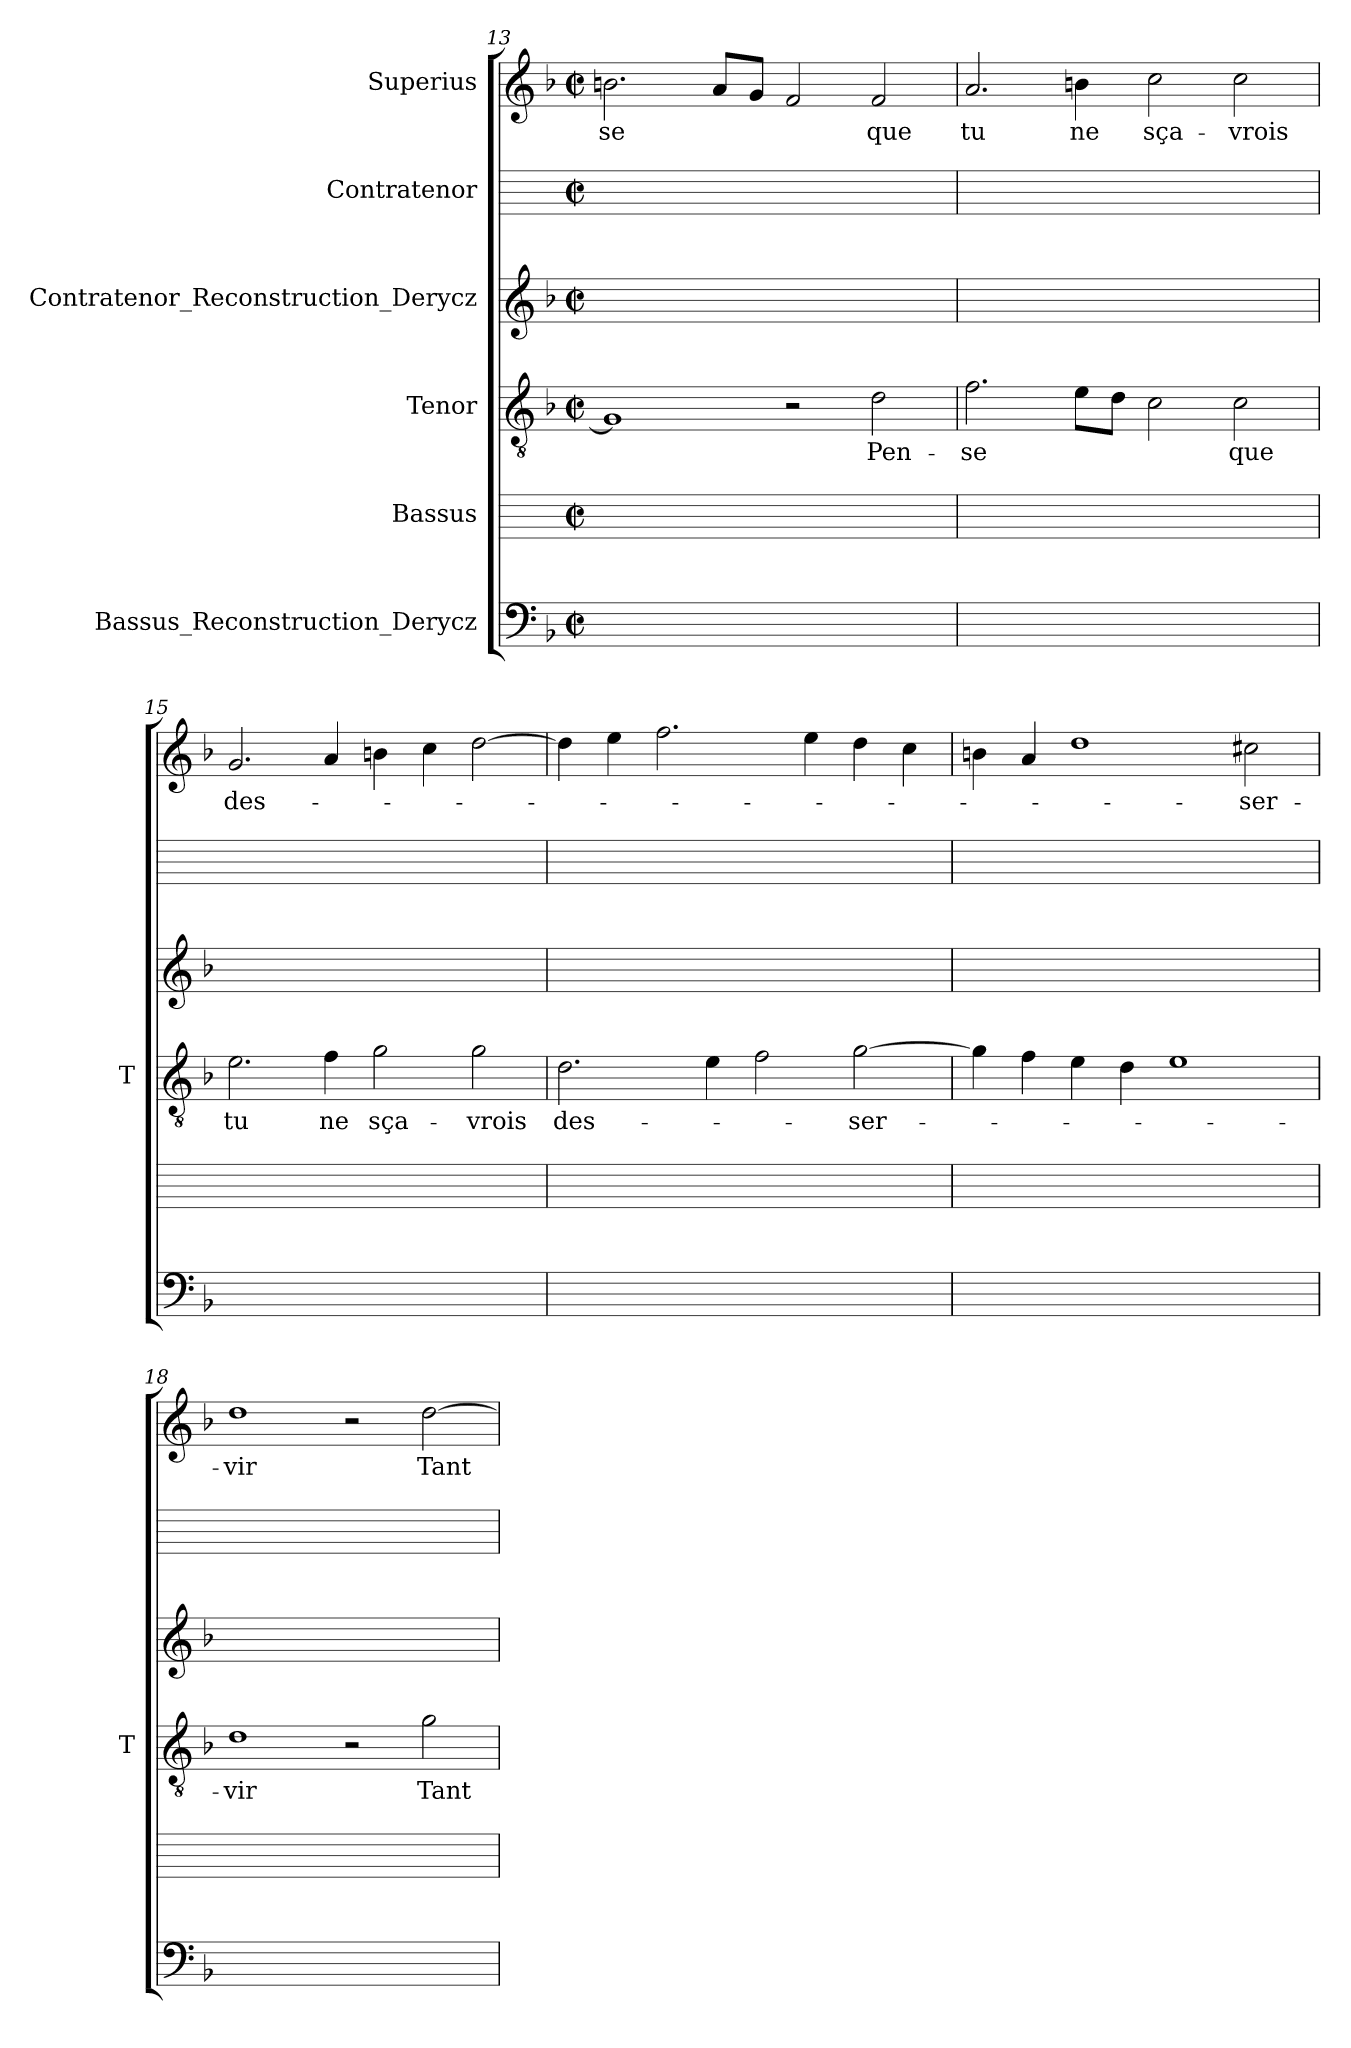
**kern	**kern	**kern	**text	**kern	**kern	**kern	**text
*part6	*part5	*part4	*part4	*part3	*part2	*part1	*part1
*staff6	*staff5	*staff4	*staff4	*staff3	*staff2	*staff1	*staff1
*I"Bassus_Reconstruction_Derycz	*I"Bassus	*I"Tenor	*	*I"Contratenor_Reconstruction_Derycz	*I"Contratenor	*I"Superius	*
*	*	*I'T	*	*	*	*	*
*clefF4	*	*clefGv2	*	*clefG2	*	*clefG2	*
*k[b-]	*	*k[b-]	*	*k[b-]	*	*k[b-]	*
*F:	*	*F:	*	*F:	*	*F:	*
*M2/2	*M2/2	*M2/2	*	*M2/2	*M2/2	*M2/2	*
*met(c|)	*met(c|)	*met(c|)	*	*met(c|)	*met(c|)	*met(c|)	*
=13	=13	=13	=13	=13	=13	=13	=13
0ryy	0ryy	1G]	.	0ryy	0ryy	2.b	-se
.	.	.	.	.	.	8aL	.
.	.	.	.	.	.	8gJ	.
.	.	2r	.	.	.	2f	.
.	.	2d	Pen-	.	.	2f	-que
!!LO:PB:g=z
=14	=14	=14	=14	=14	=14	=14	=14
0ryy	0ryy	2.f	-se	0ryy	0ryy	2.a	-tu
.	.	8eL	.	.	.	4b	-ne
.	.	8dJ	.	.	.	.	.
.	.	2c	.	.	.	2cc	sça-
.	.	2c	-que	.	.	2cc	-vrois
=15	=15	=15	=15	=15	=15	=15	=15
0ryy	0ryy	2.e	-tu	0ryy	0ryy	2.g	des-
.	.	4f	-ne	.	.	4a	.
.	.	2g	sça-	.	.	4b	.
.	.	.	.	.	.	4cc	.
.	.	2g	-vrois	.	.	[2dd	.
!!LO:PB:g=z
=16	=16	=16	=16	=16	=16	=16	=16
0ryy	0ryy	2.d	des-	0ryy	0ryy	4dd]	.
.	.	.	.	.	.	4ee	.
.	.	.	.	.	.	2.ff	.
.	.	4e	.	.	.	.	.
.	.	2f	.	.	.	.	.
.	.	.	.	.	.	4ee	.
.	.	[2g	ser-	.	.	4dd	.
.	.	.	.	.	.	4cc	.
=17	=17	=17	=17	=17	=17	=17	=17
0ryy	0ryy	4g]	.	0ryy	0ryy	4b	.
.	.	4f	.	.	.	4a	.
.	.	4e	.	.	.	1dd	.
.	.	4d	.	.	.	.	.
.	.	1e	.	.	.	.	.
.	.	.	.	.	.	2cc#X	ser-
=18	=18	=18	=18	=18	=18	=18	=18
0ryy	0ryy	1d	-vir	0ryy	0ryy	1dd	-vir
.	.	2r	.	.	.	2r	.
.	.	2g	-Tant	.	.	[2dd	-Tant
=	=	=	=	=	=	=	=
*-	*-	*-	*-	*-	*-	*-	*-
